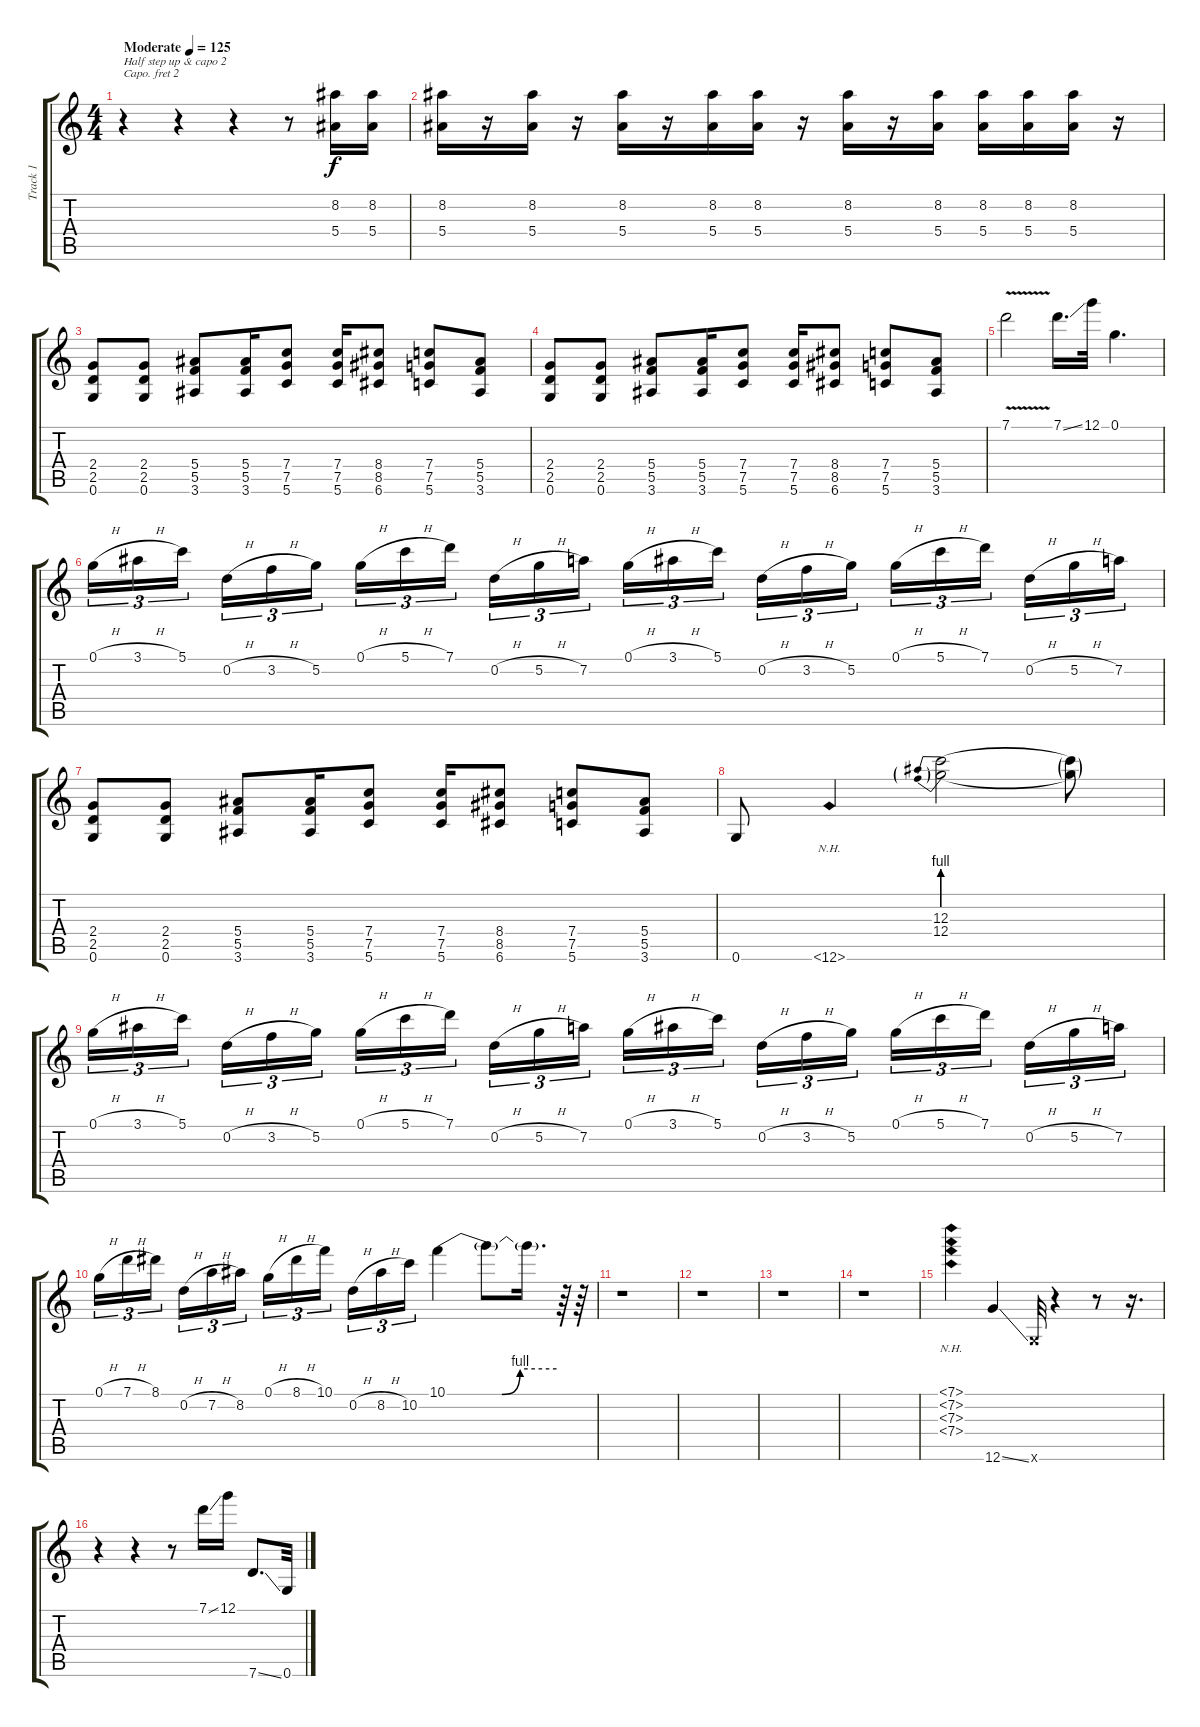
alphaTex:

\track ("Track 1" "Track 1") {instrument overdrivenguitar}
\staff {score tabs}
\capo 2
\tuning (F4 C4 Ab3 Eb3 Bb2 F2) {hide}
\ts (4 4)
\tempo (125 "Moderate")
\clef g2
\ks c
r.4{txt "Half step up & capo 2" dy f instrument overdrivenguitar} r.4 r.4 r.8 (8.2 5.4).16 (8.2 5.4).16 |
(8.2 5.4).16 r.16 (8.2 5.4).16 r.16 (8.2 5.4).16 r.16 (8.2 5.4).16 (8.2 5.4).16 r.16 (8.2 5.4).16 r.16 (8.2 5.4).16 (8.2 5.4).16 (8.2 5.4).16 (8.2 5.4).16 r.16 |
(2.4 2.5 0.6).8 (2.4 2.5 0.6).8 (5.4 5.5 3.6).8 (5.4 5.5 3.6).16 (7.4 7.5 5.6).8 (7.4 7.5 5.6).16 (8.4 8.5 6.6).8 (7.4 7.5 5.6).8 (5.4 5.5 3.6).8 |
(2.4 2.5 0.6).8 (2.4 2.5 0.6).8 (5.4 5.5 3.6).8 (5.4 5.5 3.6).16 (7.4 7.5 5.6).8 (7.4 7.5 5.6).16 (8.4 8.5 6.6).8 (7.4 7.5 5.6).8 (5.4 5.5 3.6).8 |
7.1{v}.2 7.1{ss}.16{d} 12.1.32 0.1.4{d} |
0.1{h}.16{tu (3 2)} 3.1{h}.16{tu (3 2)} 5.1.16{tu (3 2)} 0.2{h}.16{tu (3 2)} 3.2{h}.16{tu (3 2)} 5.2.16{tu (3 2)} 0.1{h}.16{tu (3 2)} 5.1{h}.16{tu (3 2)} 7.1.16{tu (3 2)} 0.2{h}.16{tu (3 2)} 5.2{h}.16{tu (3 2)} 7.2.16{tu (3 2)} 0.1{h}.16{tu (3 2)} 3.1{h}.16{tu (3 2)} 5.1.16{tu (3 2)} 0.2{h}.16{tu (3 2)} 3.2{h}.16{tu (3 2)} 5.2.16{tu (3 2)} 0.1{h}.16{tu (3 2)} 5.1{h}.16{tu (3 2)} 7.1.16{tu (3 2)} 0.2{h}.16{tu (3 2)} 5.2{h}.16{tu (3 2)} 7.2.16{tu (3 2)} |
(2.4 2.5 0.6).8 (2.4 2.5 0.6).8 (5.4 5.5 3.6).8 (5.4 5.5 3.6).16 (7.4 7.5 5.6).8 (7.4 7.5 5.6).16 (8.4 8.5 6.6).8 (7.4 7.5 5.6).8 (5.4 5.5 3.6).8 |
0.6.8 12.6{nh}.4 (12.3{be (prebend 0 4 60 4)} 12.4{be (prebend 0 4 60 4)}).2 (12.3{t} 12.4{t}).8 |
0.1{h}.16{tu (3 2)} 3.1{h}.16{tu (3 2)} 5.1.16{tu (3 2)} 0.2{h}.16{tu (3 2)} 3.2{h}.16{tu (3 2)} 5.2.16{tu (3 2)} 0.1{h}.16{tu (3 2)} 5.1{h}.16{tu (3 2)} 7.1.16{tu (3 2)} 0.2{h}.16{tu (3 2)} 5.2{h}.16{tu (3 2)} 7.2.16{tu (3 2)} 0.1{h}.16{tu (3 2)} 3.1{h}.16{tu (3 2)} 5.1.16{tu (3 2)} 0.2{h}.16{tu (3 2)} 3.2{h}.16{tu (3 2)} 5.2.16{tu (3 2)} 0.1{h}.16{tu (3 2)} 5.1{h}.16{tu (3 2)} 7.1.16{tu (3 2)} 0.2{h}.16{tu (3 2)} 5.2{h}.16{tu (3 2)} 7.2.16{tu (3 2)} |
0.1{h}.16{tu (3 2)} 7.1{h}.16{tu (3 2)} 8.1.16{tu (3 2)} 0.2{h}.16{tu (3 2)} 7.2{h}.16{tu (3 2)} 8.2.16{tu (3 2)} 0.1{h}.16{tu (3 2)} 8.1{h}.16{tu (3 2)} 10.1.16{tu (3 2)} 0.2{h}.16{tu (3 2)} 8.2{h}.16{tu (3 2)} 10.2.16{tu (3 2)} 10.1{be (custom 0 0 30 0 40 4 60 4)}.4 10.1{t}.8 10.1{t}.16{d} r.64 r.64 |
r.1 |
r.1 |
r.1 |
r.1 |
(7.1{nh} 7.2{nh} 7.3{nh} 7.4{nh}).4 12.6{ss}.4 0.6{x}.32 r.4 r.8 r.16{d} |
r.4 r.4 r.8 7.1{ss}.16 12.1.16 7.6{ss}.8{d} 0.6.32
